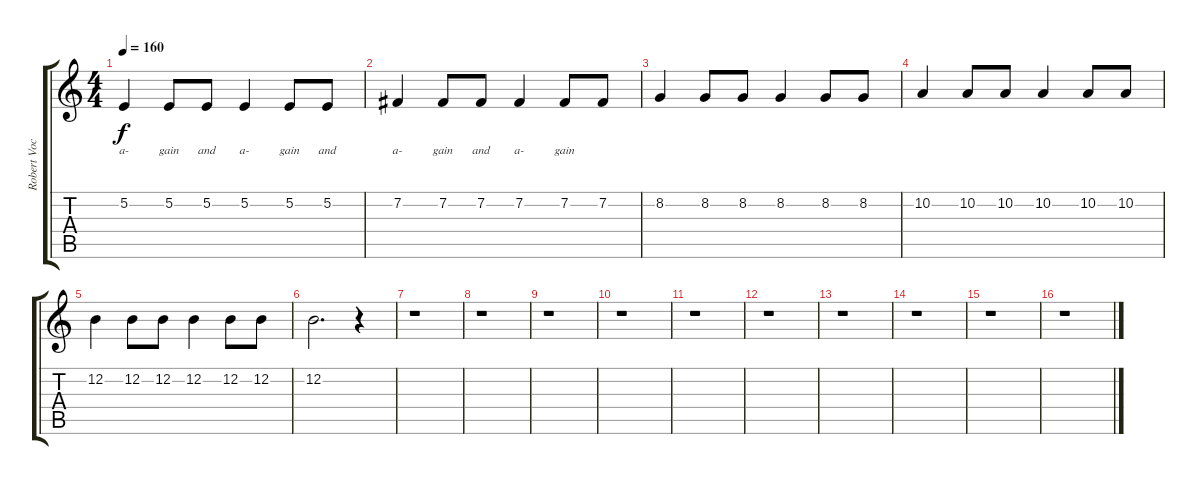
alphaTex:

\track ("Robert Vocal" "Robert Voc") {instrument lead6voice}
\staff {score tabs}
\tuning (E4 B3 G3 D3 A2 E2) {hide}
\ts (4 4)
\tempo 160
\clef g2
\ks c
5.2.4{lyrics (0 "a-") lyrics (1 "") lyrics (2 "") lyrics (3 "") lyrics (4 "") dy f} 5.2.8{lyrics (0 "gain") lyrics (1 "") lyrics (2 "") lyrics (3 "") lyrics (4 "")} 5.2.8{lyrics (0 "and") lyrics (1 "") lyrics (2 "") lyrics (3 "") lyrics (4 "")} 5.2.4{lyrics (0 "a-") lyrics (1 "") lyrics (2 "") lyrics (3 "") lyrics (4 "")} 5.2.8{lyrics (0 "gain") lyrics (1 "") lyrics (2 "") lyrics (3 "") lyrics (4 "")} 5.2.8{lyrics (0 "and") lyrics (1 "") lyrics (2 "") lyrics (3 "") lyrics (4 "")} |
7.2.4{lyrics (0 "a-") lyrics (1 "") lyrics (2 "") lyrics (3 "") lyrics (4 "")} 7.2.8{lyrics (0 "gain") lyrics (1 "") lyrics (2 "") lyrics (3 "") lyrics (4 "")} 7.2.8{lyrics (0 "and") lyrics (1 "") lyrics (2 "") lyrics (3 "") lyrics (4 "")} 7.2.4{lyrics (0 "a-") lyrics (1 "") lyrics (2 "") lyrics (3 "") lyrics (4 "")} 7.2.8{lyrics (0 "gain") lyrics (1 "") lyrics (2 "") lyrics (3 "") lyrics (4 "")} 7.2.8 |
8.2.4 8.2.8 8.2.8 8.2.4 8.2.8 8.2.8 |
10.2.4 10.2.8 10.2.8 10.2.4 10.2.8 10.2.8 |
12.2.4 12.2.8 12.2.8 12.2.4 12.2.8 12.2.8 |
12.2.2{d} r.4 |
r.1 |
r.1 |
r.1 |
r.1 |
r.1 |
r.1 |
r.1 |
r.1 |
r.1 |
r.1
